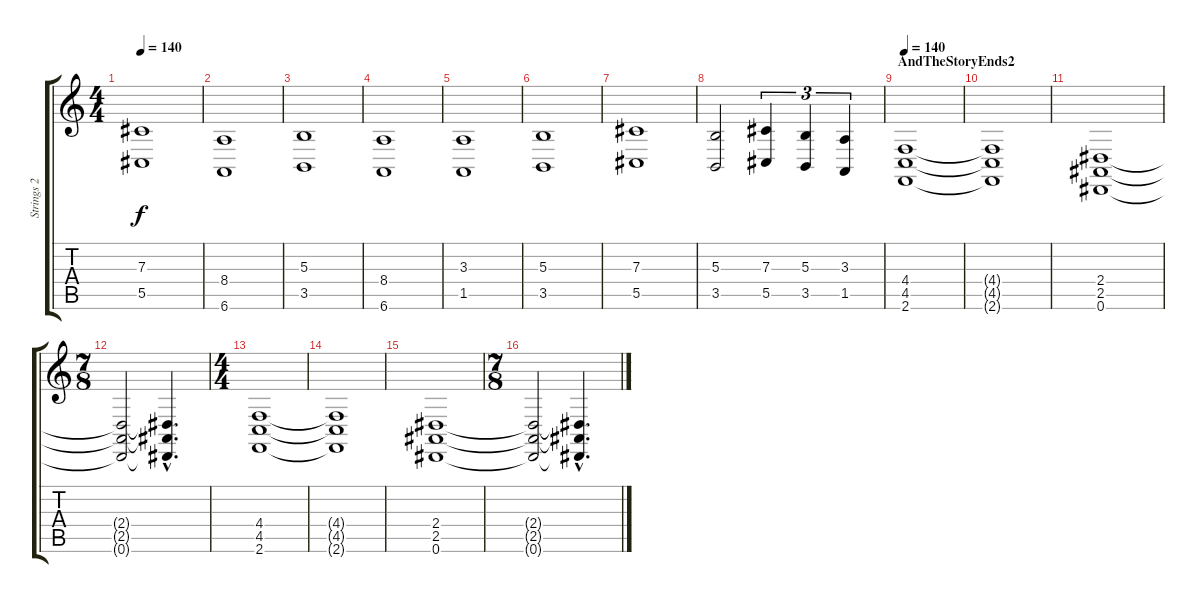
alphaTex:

\track ("Strings 2" "Strings 2") {instrument stringensemble2}
\staff {score tabs}
\tuning (Eb4 Bb3 Gb3 Db3 Ab2 Eb2) {hide}
\ts (4 4)
\tempo 140
\clef g2
\ks c
(7.3 5.5).1{dy f} |
(8.4 6.6).1 |
(5.3 3.5).1 |
(8.4 6.6).1 |
(3.3 1.5).1 |
(5.3 3.5).1 |
(7.3 5.5).1 |
(5.3 3.5).2 (7.3 5.5).4{tu (3 2)} (5.3 3.5).4{tu (3 2)} (3.3 1.5).4{tu (3 2)} |
\section ("" "AndTheStoryEnds2")
\tempo 140
(4.4 4.5 2.6).1{volume 14 instrument stringensemble2} |
(4.4{t} 4.5{t} 2.6{t}).1 |
(2.4 2.5 0.6).1 |
\ts (7 8)
(2.4{t} 2.5{t} 0.6{t}).2 (2.4{hac t} 2.5{hac t} 0.6{hac t}).4{d} |
\ts (4 4)
(4.4 4.5 2.6).1 |
(4.4{t} 4.5{t} 2.6{t}).1 |
(2.4 2.5 0.6).1 |
\ts (7 8)
(2.4{t} 2.5{t} 0.6{t}).2 (2.4{hac t} 2.5{hac t} 0.6{hac t}).4{d}
